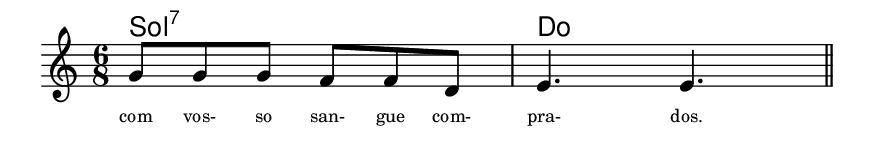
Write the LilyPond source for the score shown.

\version "2.20.0"
#(set! paper-alist (cons '("linha" . (cons (* 148 mm) (* 25 mm))) paper-alist))

\paper {
  #(set-paper-size "linha")
  ragged-right = ##f
}

\language "portugues"


harmonia = \chordmode {
    %\partial 8
%harmonia
  sol2.:7 do
%/harmonia
}
melodia = \fixed do' {
    \key do \major
    \time 6/8
    %\partial 8
%recitação
  sol8 sol sol fa fa re
  mi4. mi
  \bar "||"
%/recitação
}
letra = \lyricmode {
    \teeny
    com vos- so san- gue com- pra- dos.
    %\tweak self-alignment-X #-1 \markup{\bold{dei}-me por pie-}
    %\tweak self-alignment-X #-1 \markup{\bold{da}de e escu-}
    %\tweak self-alignment-X #-1 \markup{\bold{tai} minha ora-}
    %\tweak self-alignment-X #-1 \markup{\bold{ção!}}
}

\book {
  \paper {
      indent = 0\mm
      scoreTitleMarkup = \markup {
          %\with-color #red
          \fromproperty #'header:piece
      }
  }
  \header {
    %piece = "Ant. 1"
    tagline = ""
  }
  \score {
    <<
      \new ChordNames {
        \set chordChanges = ##t
		\set noChordSymbol = ""
        \harmonia
      }
      \new Voice = "canto" { \melodia }
      \new Lyrics \lyricsto "canto" \letra
    >>
  }
}
